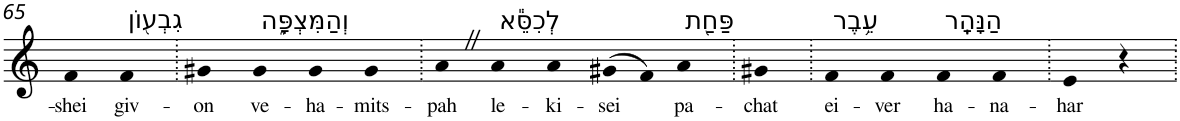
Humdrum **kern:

**kern	**text
*part1	*part1
*staff1	*staff1
*I"Piano	*
*I'Pno	*
!!LO:PB:g=z
*clefG2	*
*k[]	*
=65	=65
!	!LO:LY:b
4f	-shei
!LO:TX:a:t=גִבְע֖וֹן	!
!	!LO:LY:b
4f	giv-
=66.	=66.
!	!LO:LY:b
4g#X	-on
!LO:TX:a:t=וְהַמִּצְפָּ֑ה	!
!	!LO:LY:b
4g#	ve-
!	!LO:LY:b
4g#	-ha-
!	!LO:LY:b
4g#	-mits-
=67.	=67.
!	!LO:LY:b
4aZ	-pah
!LO:TX:a:t=לְכִסֵּ֕א	!
!	!LO:LY:b
4a	le-
!	!LO:LY:b
4a	-ki-
!	!LO:LY:b
(>8g#X	-sei
8f)	.
!LO:TX:a:t=פַּחַ֖ת	!
!	!LO:LY:b
4a	pa-
=68.	=68.
!	!LO:LY:b
4g#X	-chat
=69.	=69.
!LO:TX:a:t=עֵ֥בֶר	!
!	!LO:LY:b
4f	ei-
!	!LO:LY:b
4f	-ver
!LO:TX:a:t=הַנָּהָֽר	!
!	!LO:LY:b
4f	ha-
!	!LO:LY:b
4f	-na-
=70.	=70.
!	!LO:LY:b
4e	-har
4r	.
=.	=.
*-	*-
